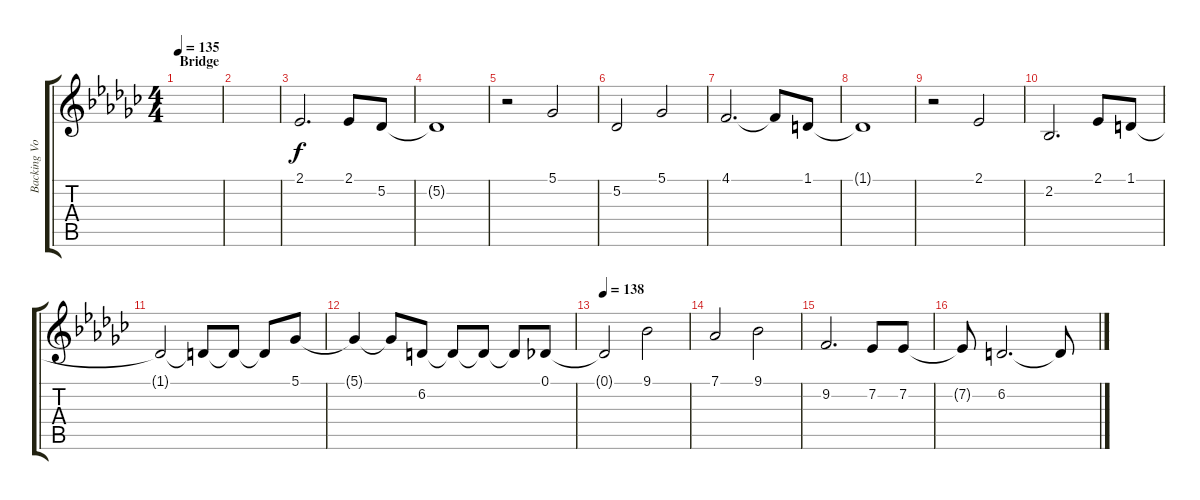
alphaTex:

\track ("Backing Vocals" "Backing Vo") {instrument cello}
\staff {score tabs}
\tuning (Db4 Ab3 E3 B2 Gb2 C2) {hide}
\ts (4 4)
\section ("" "Bridge")
\tempo 135
\clef g2
\ks gb
|
|
2.1.2{d} 2.1.8 5.2.8 |
5.2{t}.1 |
r.2 5.1.2 |
5.2.2 5.1.2 |
4.1.2{d} 4.1{t}.8 1.1.8 |
1.1{t}.1 |
r.2 2.1.2 |
2.2.2{d} 2.1.8 1.1.8 |
1.1{t}.2 1.1{t}.8 1.1{t}.8 1.1{t}.8 5.1.8 |
5.1{t}.4 5.1{t}.8 6.2.8 6.2{t}.8 6.2{t}.8 6.2{t}.8 0.1.8 |
\tempo 138
0.1{t}.2 9.1.2 |
7.1.2 9.1.2 |
9.2.2{d} 7.2.8 7.2.8 |
7.2{t}.8 6.2.2{d} 6.2{t}.8
